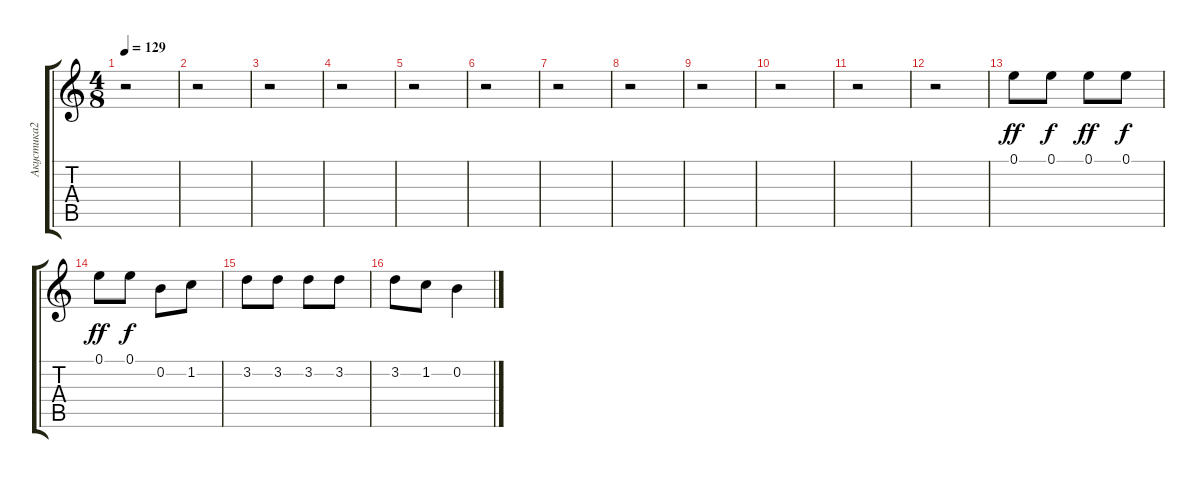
\track ("Акустика2" "Акустика2") {instrument acousticguitarsteel}
\staff {score tabs}
\tuning (E4 B3 G3 D3 A2 E2) {hide}
\ts (4 8)
\tempo 129
\clef g2
\ks c
r.2{dy ff} |
r.2 |
r.2 |
r.2 |
r.2 |
r.2 |
r.2 |
r.2 |
r.2 |
r.2 |
r.2 |
r.2 |
0.1.8 0.1.8{dy f} 0.1.8{dy ff} 0.1.8{dy f} |
0.1.8{dy ff} 0.1.8{dy f} 0.2.8 1.2.8 |
3.2.8 3.2.8 3.2.8 3.2.8 |
3.2.8 1.2.8 0.2.4
